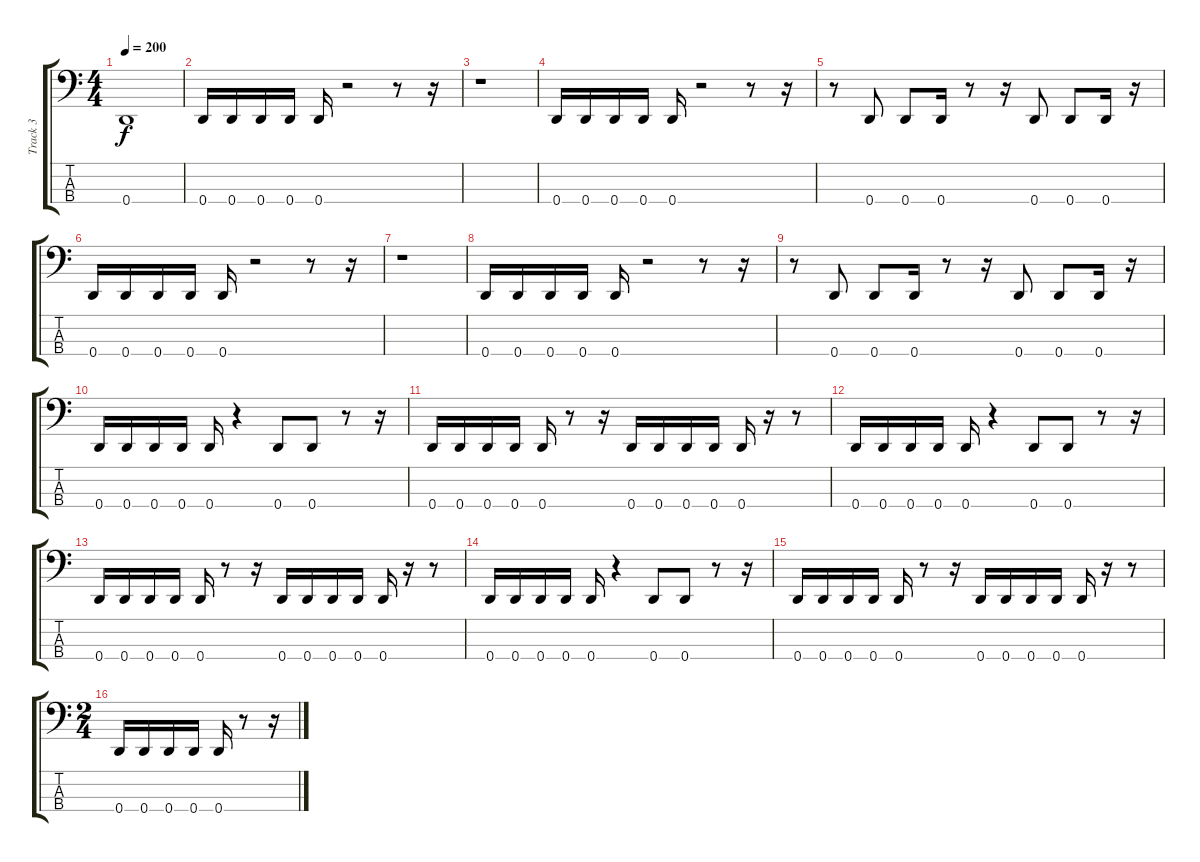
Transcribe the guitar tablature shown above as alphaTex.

\track ("Track 3" "Track 3") {instrument electricbasspick}
\staff {score tabs}
\tuning (F2 C2 G1 D1) {hide}
\ts (4 4)
\tempo 200
\clef f4
\ks c
0.4{t}.1{dy f} |
0.4.16 0.4.16 0.4.16 0.4.16 0.4.16 r.2 r.8 r.16 |
r.1 |
0.4.16 0.4.16 0.4.16 0.4.16 0.4.16 r.2 r.8 r.16 |
r.8 0.4.8 0.4.8 0.4.16 r.8 r.16 0.4.8 0.4.8 0.4.16 r.16 |
0.4.16 0.4.16 0.4.16 0.4.16 0.4.16 r.2 r.8 r.16 |
r.1 |
0.4.16 0.4.16 0.4.16 0.4.16 0.4.16 r.2 r.8 r.16 |
r.8 0.4.8 0.4.8 0.4.16 r.8 r.16 0.4.8 0.4.8 0.4.16 r.16 |
0.4.16 0.4.16 0.4.16 0.4.16 0.4.16 r.4 0.4.8 0.4.8 r.8 r.16 |
0.4.16 0.4.16 0.4.16 0.4.16 0.4.16 r.8 r.16 0.4.16 0.4.16 0.4.16 0.4.16 0.4.16 r.16 r.8 |
0.4.16 0.4.16 0.4.16 0.4.16 0.4.16 r.4 0.4.8 0.4.8 r.8 r.16 |
0.4.16 0.4.16 0.4.16 0.4.16 0.4.16 r.8 r.16 0.4.16 0.4.16 0.4.16 0.4.16 0.4.16 r.16 r.8 |
0.4.16 0.4.16 0.4.16 0.4.16 0.4.16 r.4 0.4.8 0.4.8 r.8 r.16 |
0.4.16 0.4.16 0.4.16 0.4.16 0.4.16 r.8 r.16 0.4.16 0.4.16 0.4.16 0.4.16 0.4.16 r.16 r.8 |
\ts (2 4)
0.4.16 0.4.16 0.4.16 0.4.16 0.4.16 r.8 r.16
